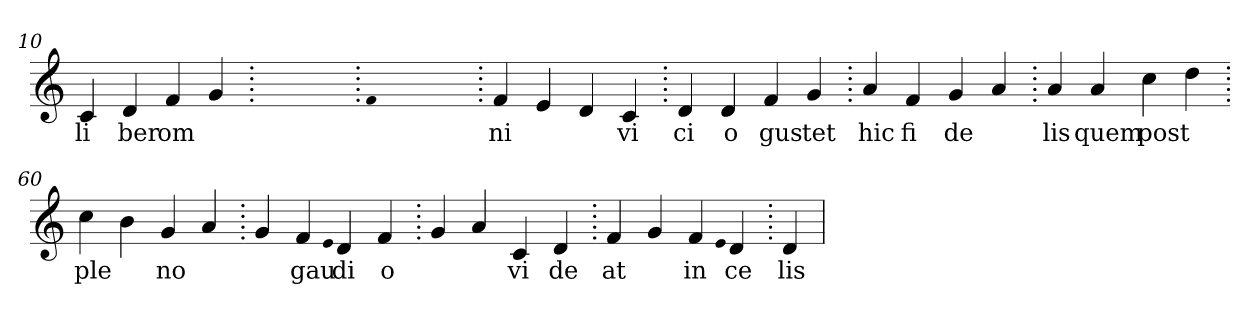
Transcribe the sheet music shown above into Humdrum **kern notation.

**kern	**text
*part1	*part1
*staff1	*staff1
*clefG2	*
=10.	=10.
4c	li
4d	ber
4f	om
4g	.
=20.	=20.
1ryy	.
=20.	=20.
qqf	.
1ryy	.
=20.	=20.
4f	ni
4e	.
4d	.
4c	vi
=30.	=30.
4d	ci
4d	o
4f	gus
4g	tet
=40.	=40.
4a	hic
4f	fi
4g	de
4a	.
=50.	=50.
4a	lis
4a	quem
4cc	post
4dd	.
=60.	=60.
4cc	ple
4b	.
4g	no
4a	.
=70.	=70.
4g	.
4f	gau
qqe	.
4d	di
4f	o
=80.	=80.
4g	.
4a	.
4c	vi
4d	de
=90.	=90.
4f	at
4g	.
4f	in
qqe	.
4d	ce
=100.	=100.
4d	lis
=	=
*-	*-
